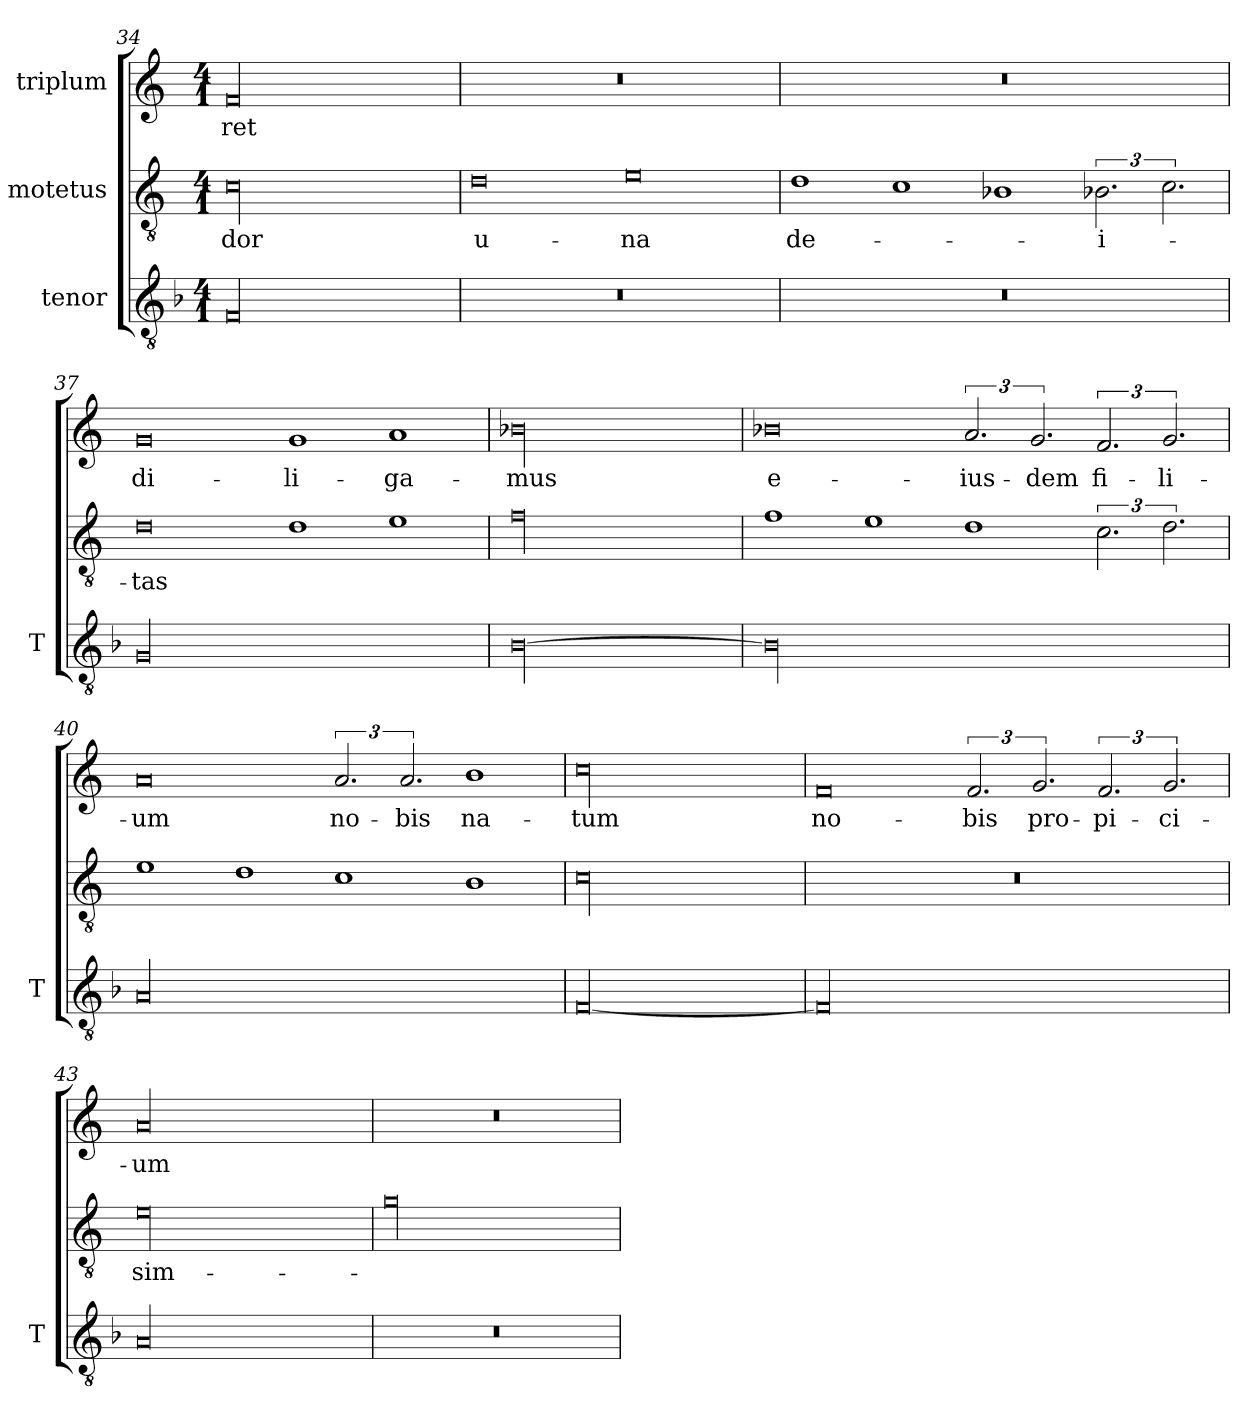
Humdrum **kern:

**kern	**kern	**text	**kern	**text
*part3	*part2	*part2	*part1	*part1
*staff3	*staff2	*staff2	*staff1	*staff1
*I"tenor	*I"motetus	*	*I"triplum	*
*I'T	*	*	*	*
*clefGv2	*clefGv2	*	*clefG2	*
*k[b-]	*k[]	*	*k[]	*
*F:	*C:	*	*C:	*
*M4/1	*M4/1	*	*M4/1	*
=34	=34	=34	=34	=34
00F/	00c\	-dor	00f/	-ret
=35	=35	=35	=35	=35
00r	0d\	u-	00r	.
.	0e\	-na	.	.
=36	=36	=36	=36	=36
00r	1d\	de-	00r	.
.	1c\	.	.	.
.	1B-X\	.	.	.
.	3.B-X\	-i-	.	.
.	3.c\	.	.	.
!!LO:PB:g=z
=37	=37	=37	=37	=37
00G/	0d\	-tas	0g/	di-
.	1d\	.	1g/	-li-
.	1e\	.	1a/	-ga-
=38	=38	=38	=38	=38
[00B-\	00f\	.	00b-X\	-mus
=39	=39	=39	=39	=39
00B-\]	1f\	.	0b-X\	e-
.	1e\	.	.	.
.	1d\	.	3.a/	-ius-
.	.	.	3.g/	-dem
.	3.c\	.	3.f/	fi-
.	3.d\	.	3.g/	-li-
=40	=40	=40	=40	=40
00A/	1e\	.	0a/	-um
.	1d\	.	.	.
.	1c\	.	3.a/	no-
.	.	.	3.a/	-bis
.	1B\	.	1b\	na-
=41	=41	=41	=41	=41
[00F/	00c\	.	00cc\	-tum
=42	=42	=42	=42	=42
00F/]	00r	.	0f/	no-
.	.	.	3.f/	-bis
.	.	.	3.g/	pro-
.	.	.	3.f/	-pi-
.	.	.	3.g/	-ci-
=43	=43	=43	=43	=43
00A/	00e\	sim-	00a/	-um
=44	=44	=44	=44	=44
00r	00g\	.	00r	.
=	=	=	=	=
*-	*-	*-	*-	*-
